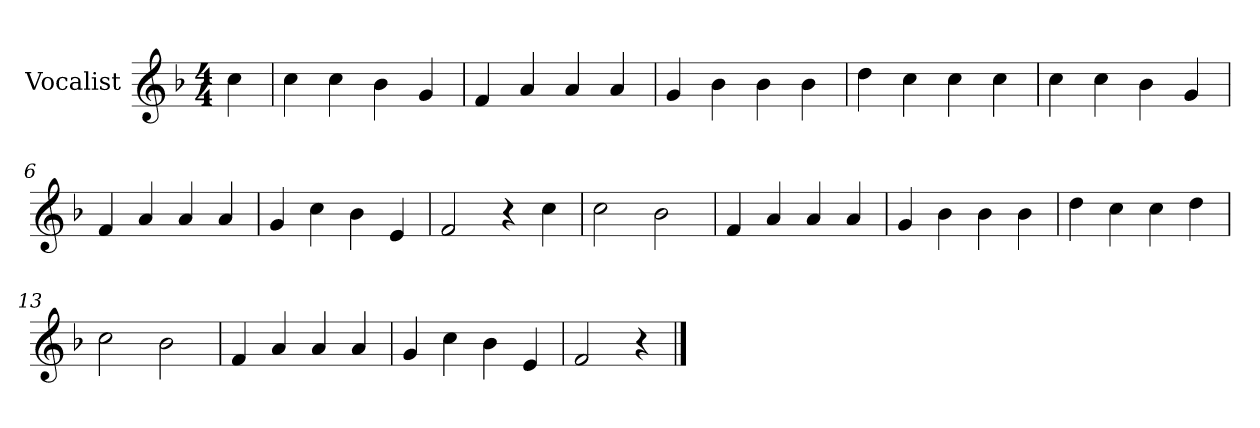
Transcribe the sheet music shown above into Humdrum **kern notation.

**kern
*part1
*staff1
*I"Vocalist
*k[b-]
*F:
*M4/4
=
4cc
=1
4cc
4cc
4b-
4g
=2
4f
4a
4a
4a
=3
4g
4b-
4b-
4b-
=4
4dd
4cc
4cc
4cc
=5
4cc
4cc
4b-
4g
=6
4f
4a
4a
4a
=7
4g
4cc
4b-
4e
=8
2f
4r
4cc
=9
2cc
2b-
=10
4f
4a
4a
4a
=11
4g
4b-
4b-
4b-
=12
4dd
4cc
4cc
4dd
=13
2cc
2b-
=14
4f
4a
4a
4a
=15
4g
4cc
4b-
4e
=16
2f
4r
==
*-
